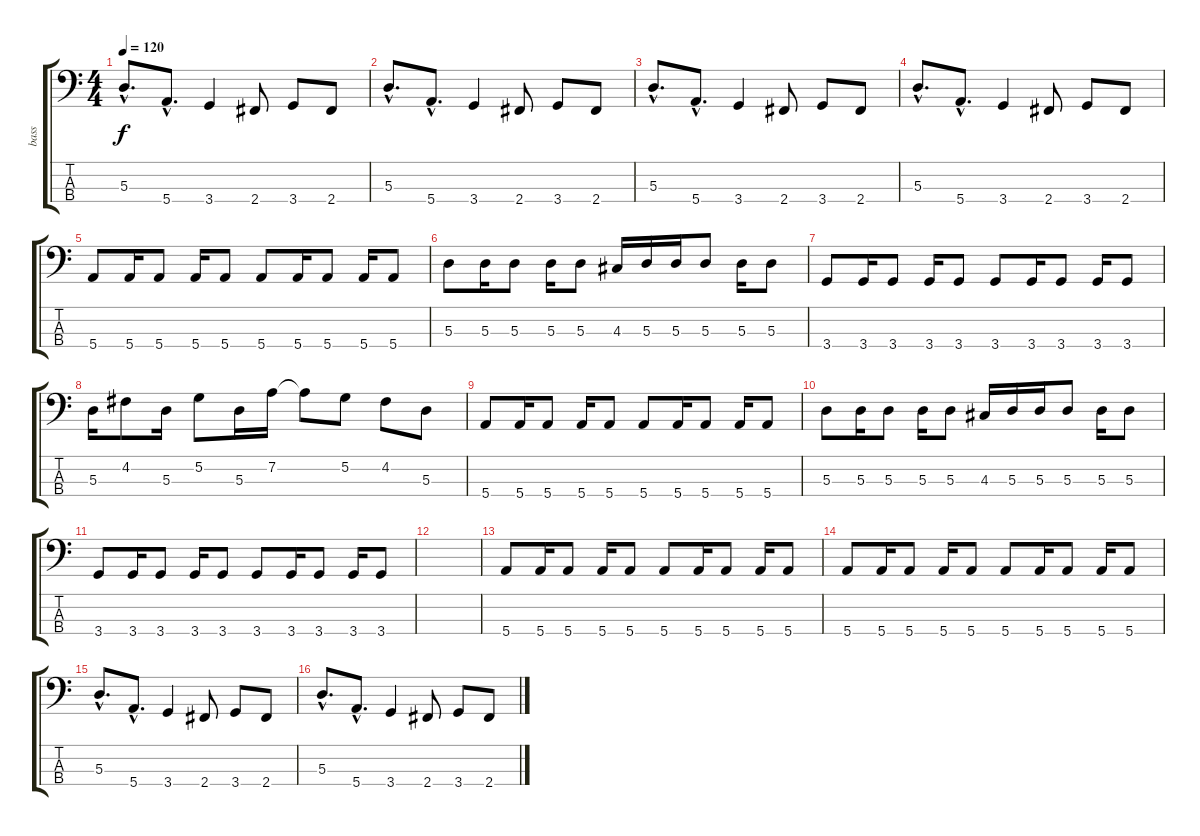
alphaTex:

\track ("bass" "bass") {instrument electricbasspick}
\staff {score tabs}
\tuning (G2 D2 A1 E1) {hide}
\ts (4 4)
\tempo 120
\clef f4
\ks c
5.3{hac}.8{d dy f instrument electricbasspick} 5.4{hac}.8{d} 3.4.4 2.4.8 3.4.8 2.4.8 |
5.3{hac}.8{d} 5.4{hac}.8{d} 3.4.4 2.4.8 3.4.8 2.4.8 |
5.3{hac}.8{d} 5.4{hac}.8{d} 3.4.4 2.4.8 3.4.8 2.4.8 |
5.3{hac}.8{d} 5.4{hac}.8{d} 3.4.4 2.4.8 3.4.8 2.4.8 |
5.4.8 5.4.16 5.4.8 5.4.16 5.4.8 5.4.8 5.4.16 5.4.8 5.4.16 5.4.8 |
5.3.8 5.3.16 5.3.8 5.3.16 5.3.8 4.3.16 5.3.16 5.3.16 5.3.8 5.3.16 5.3.8 |
3.4.8 3.4.16 3.4.8 3.4.16 3.4.8 3.4.8 3.4.16 3.4.8 3.4.16 3.4.8 |
5.3.16 4.2.8 5.3.16 5.2.8 5.3.16 7.2.16 7.2{t}.8 5.2.8 4.2.8 5.3.8 |
5.4.8 5.4.16 5.4.8 5.4.16 5.4.8 5.4.8 5.4.16 5.4.8 5.4.16 5.4.8 |
5.3.8 5.3.16 5.3.8 5.3.16 5.3.8 4.3.16 5.3.16 5.3.16 5.3.8 5.3.16 5.3.8 |
3.4.8 3.4.16 3.4.8 3.4.16 3.4.8 3.4.8 3.4.16 3.4.8 3.4.16 3.4.8 |
|
5.4.8 5.4.16 5.4.8 5.4.16 5.4.8 5.4.8 5.4.16 5.4.8 5.4.16 5.4.8 |
5.4.8 5.4.16 5.4.8 5.4.16 5.4.8 5.4.8 5.4.16 5.4.8 5.4.16 5.4.8 |
5.3{hac}.8{d} 5.4{hac}.8{d} 3.4.4 2.4.8 3.4.8 2.4.8 |
5.3{hac}.8{d} 5.4{hac}.8{d} 3.4.4 2.4.8 3.4.8 2.4.8
